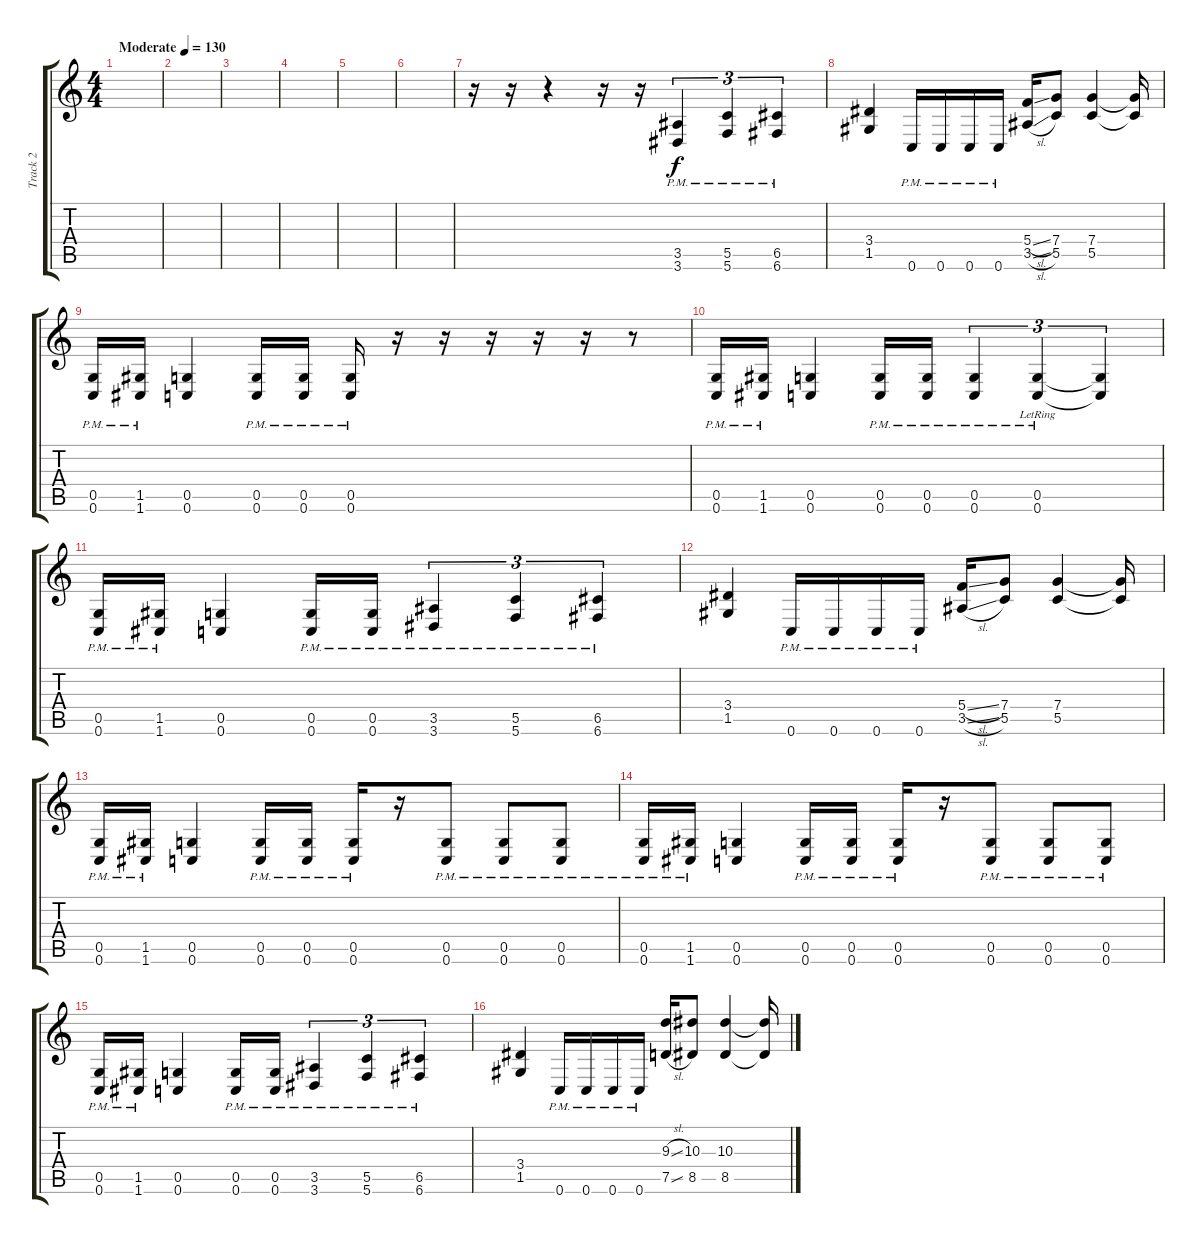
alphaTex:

\track ("Track 2" "Track 2") {instrument distortionguitar}
\staff {score tabs}
\tuning (D4 A3 F3 C3 G2 C2) {hide}
\ts (4 4)
\tempo (130 "Moderate")
\clef g2
\ks c
|
|
|
|
|
|
r.16 r.16 r.4 r.16 r.16 (3.5{pm} 3.6{pm}).4{tu (3 2)} (5.5{pm} 5.6{pm}).4{tu (3 2)} (6.5{pm} 6.6{pm}).4{tu (3 2)} |
(3.4 1.5).4 0.6{pm}.16 0.6{pm}.16 0.6{pm}.16 0.6{pm}.16 (5.4{sl} 3.5{sl}).16 (7.4 5.5).8 (7.4 5.5).4 (7.4{t} 5.5{t}).16 |
(0.5{pm} 0.6{pm}).16 (1.5{pm} 1.6{pm}).16 (0.5 0.6).4 (0.5{pm} 0.6{pm}).16 (0.5{pm} 0.6{pm}).16 (0.5{pm} 0.6{pm}).16 r.16 r.16 r.16 r.16 r.16 r.8 |
(0.5{pm} 0.6{pm}).16 (1.5{pm} 1.6{pm}).16 (0.5 0.6).4 (0.5{pm} 0.6{pm}).16 (0.5{pm} 0.6{pm}).16 (0.5{pm} 0.6{pm}).4{tu (3 2)} (0.5{pm lr} 0.6{pm lr}).4{tu (3 2)} (0.5{t} 0.6{t}).4{tu (3 2)} |
(0.5{pm} 0.6{pm}).16 (1.5{pm} 1.6{pm}).16 (0.5 0.6).4 (0.5{pm} 0.6{pm}).16 (0.5{pm} 0.6{pm}).16 (3.5{pm} 3.6{pm}).4{tu (3 2)} (5.5{pm} 5.6{pm}).4{tu (3 2)} (6.5{pm} 6.6{pm}).4{tu (3 2)} |
(3.4 1.5).4 0.6{pm}.16 0.6{pm}.16 0.6{pm}.16 0.6{pm}.16 (5.4{sl} 3.5{sl}).16 (7.4 5.5).8 (7.4 5.5).4 (7.4{t} 5.5{t}).16 |
(0.5{pm} 0.6{pm}).16 (1.5{pm} 1.6{pm}).16 (0.5 0.6).4 (0.5{pm} 0.6{pm}).16 (0.5{pm} 0.6{pm}).16 (0.5{pm} 0.6{pm}).16 r.16 (0.5{pm} 0.6{pm}).8 (0.5{pm} 0.6{pm}).8 (0.5{pm} 0.6{pm}).8 |
(0.5{pm} 0.6{pm}).16 (1.5{pm} 1.6{pm}).16 (0.5 0.6).4 (0.5{pm} 0.6{pm}).16 (0.5{pm} 0.6{pm}).16 (0.5{pm} 0.6{pm}).16 r.16 (0.5{pm} 0.6{pm}).8 (0.5{pm} 0.6{pm}).8 (0.5{pm} 0.6{pm}).8 |
(0.5{pm} 0.6{pm}).16 (1.5{pm} 1.6{pm}).16 (0.5 0.6).4 (0.5{pm} 0.6{pm}).16 (0.5{pm} 0.6{pm}).16 (3.5{pm} 3.6{pm}).4{tu (3 2)} (5.5{pm} 5.6{pm}).4{tu (3 2)} (6.5{pm} 6.6{pm}).4{tu (3 2)} |
(3.4 1.5).4 0.6{pm}.16 0.6{pm}.16 0.6{pm}.16 0.6{pm}.16 (9.3{sl} 7.5{sl}).16 (10.3 8.5).8 (10.3 8.5).4 (10.3{t} 8.5{t}).16
